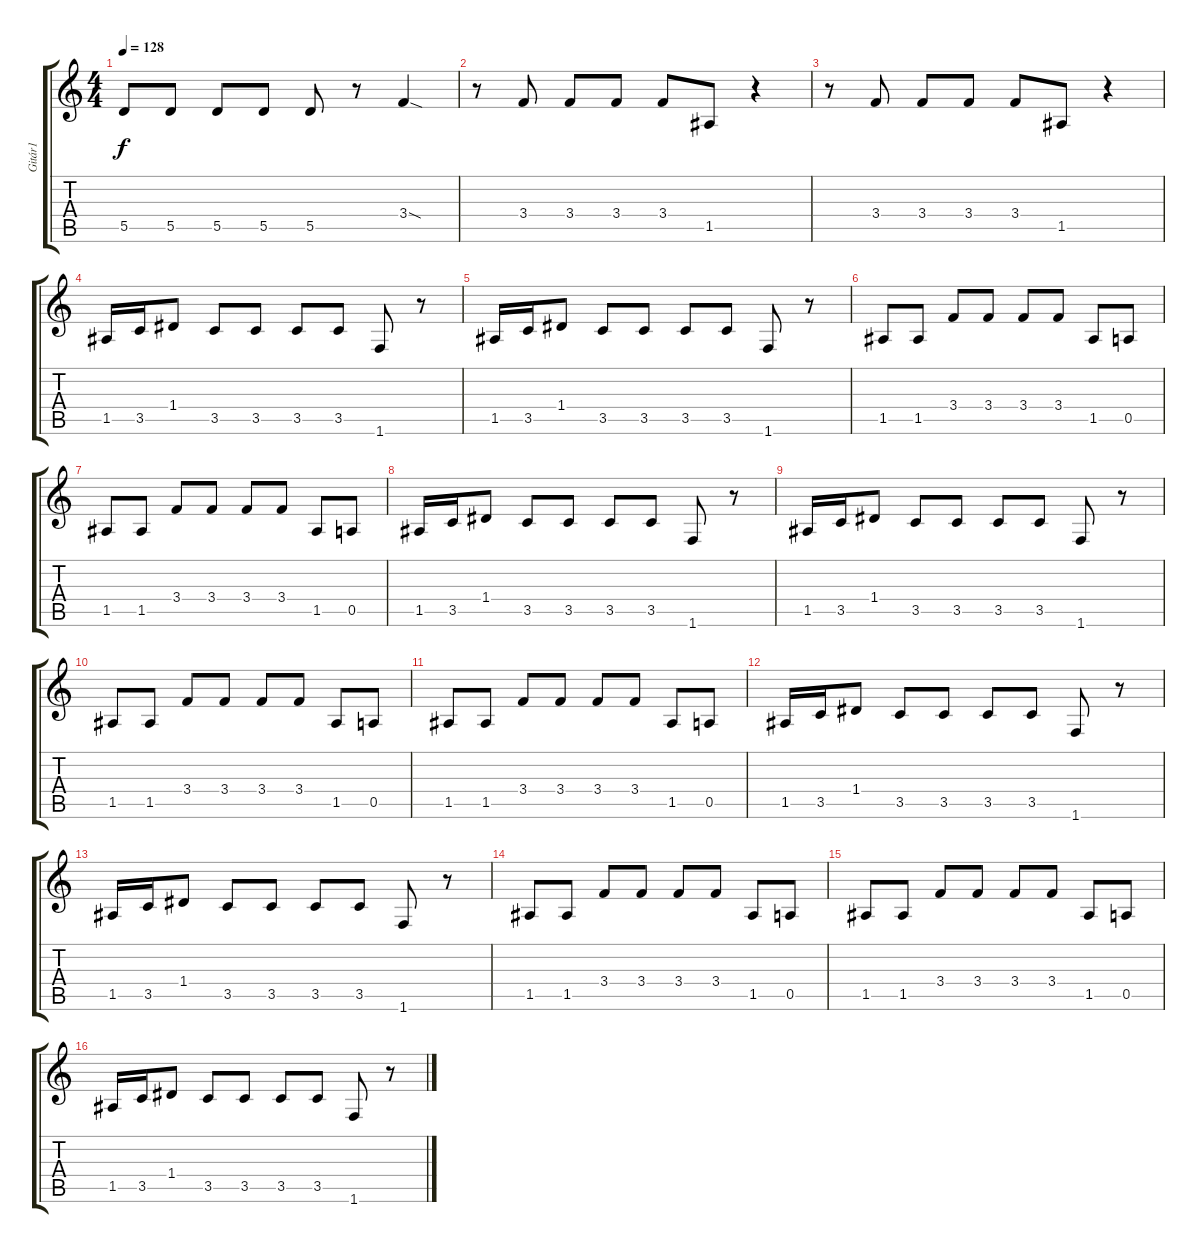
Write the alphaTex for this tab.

\track ("Gitár1" "Gitár1") {instrument electricguitarclean}
\staff {score tabs}
\tuning (E4 B3 G3 D3 A2 E2) {hide}
\ts (4 4)
\tempo 128
\clef g2
\ks c
5.5.8{dy f} 5.5.8 5.5.8 5.5.8 5.5.8 r.8 3.4{sod}.4 |
r.8 3.4.8 3.4.8 3.4.8 3.4.8 1.5.8 r.4 |
r.8 3.4.8 3.4.8 3.4.8 3.4.8 1.5.8 r.4 |
1.5.16 3.5.16 1.4.8 3.5.8 3.5.8 3.5.8 3.5.8 1.6.8 r.8 |
1.5.16 3.5.16 1.4.8 3.5.8 3.5.8 3.5.8 3.5.8 1.6.8 r.8 |
1.5.8 1.5.8 3.4.8 3.4.8 3.4.8 3.4.8 1.5.8 0.5.8 |
1.5.8 1.5.8 3.4.8 3.4.8 3.4.8 3.4.8 1.5.8 0.5.8 |
1.5.16 3.5.16 1.4.8 3.5.8 3.5.8 3.5.8 3.5.8 1.6.8 r.8 |
1.5.16 3.5.16 1.4.8 3.5.8 3.5.8 3.5.8 3.5.8 1.6.8 r.8 |
1.5.8 1.5.8 3.4.8 3.4.8 3.4.8 3.4.8 1.5.8 0.5.8 |
1.5.8 1.5.8 3.4.8 3.4.8 3.4.8 3.4.8 1.5.8 0.5.8 |
1.5.16 3.5.16 1.4.8 3.5.8 3.5.8 3.5.8 3.5.8 1.6.8 r.8 |
1.5.16 3.5.16 1.4.8 3.5.8 3.5.8 3.5.8 3.5.8 1.6.8 r.8 |
1.5.8 1.5.8 3.4.8 3.4.8 3.4.8 3.4.8 1.5.8 0.5.8 |
1.5.8 1.5.8 3.4.8 3.4.8 3.4.8 3.4.8 1.5.8 0.5.8 |
1.5.16 3.5.16 1.4.8 3.5.8 3.5.8 3.5.8 3.5.8 1.6.8 r.8
